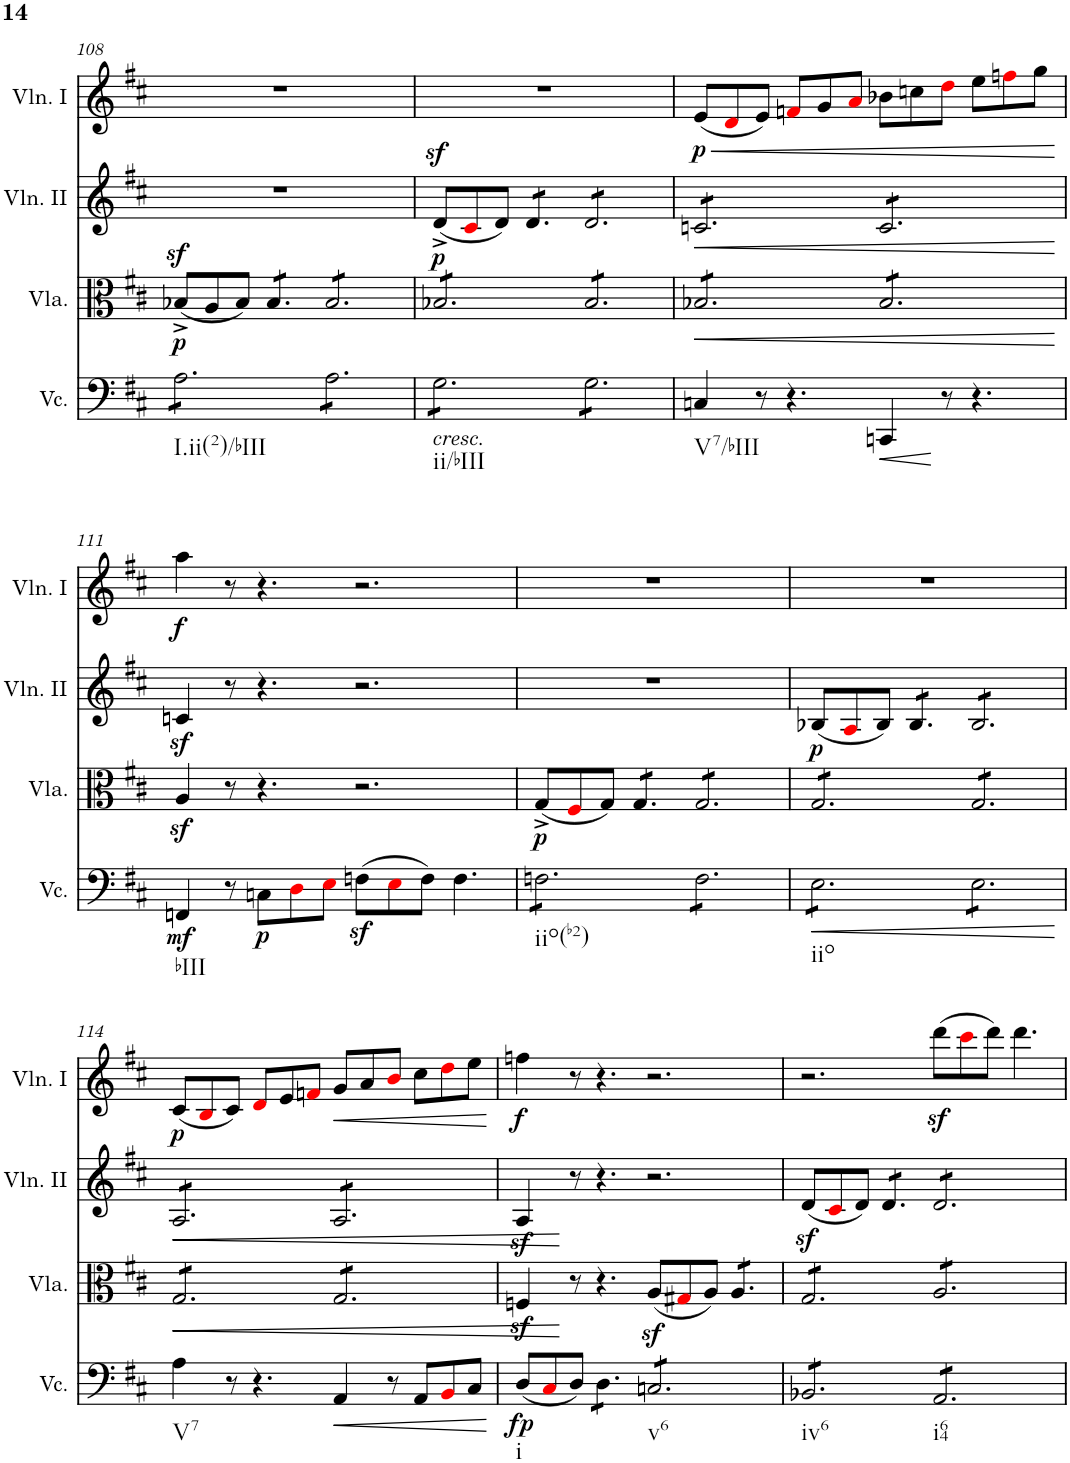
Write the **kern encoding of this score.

**kern	**dynam	**kern	**dynam	**kern	**dynam	**kern	**dynam
*part4	*part4	*part3	*part3	*part2	*part2	*part1	*part1
*staff4	*staff4	*staff3	*staff3	*staff2	*staff2	*staff1	*staff1
*I"Violoncello	*	*I"Viola	*	*I"Violino II	*	*I"Violino I	*
*I'Vc.	*	*I'Vla.	*	*I'Vln. II	*	*I'Vln. I	*
!!LO:PB:g=z
*clefF4	*	*clefC3	*	*clefG2	*	*clefG2	*
*k[f#c#]	*	*k[f#c#]	*	*k[f#c#]	*	*k[f#c#]	*
*M12/8	*	*M12/8	*	*M12/8	*	*M12/8	*
=108	=108	=108	=108	=108	=108	=108	=108
!LO:TX:b:t=I.ii(2)/bIII	!	!	!	!	!	!	!
!	!	!	!LO:DY:b	!	!	!	!
*tremolo	*	*	*	*	*	*	*
8A\L	.	(8B-Xz>^/L	p	1.r	.	1.r	.
8A\	.	8A/	.	.	.	.	.
8A\	.	8B-/J)	.	.	.	.	.
*	*	*tremolo	*	*	*	*	*
8A\	.	8B-/L	.	.	.	.	.
8A\	.	8B-/	.	.	.	.	.
8A\J	.	8B-/J	.	.	.	.	.
8A\L	.	8B-/L	.	.	.	.	.
8A\	.	8B-/	.	.	.	.	.
8A\	.	8B-/	.	.	.	.	.
8A\	.	8B-/	.	.	.	.	.
8A\	.	8B-/	.	.	.	.	.
8A\J	.	8B-/J	.	.	.	.	.
=109	=109	=109	=109	=109	=109	=109	=109
!LO:TX:b:i:t=cresc.	!	!	!	!	!	!	!
!LO:TX:b:t=ii/bIII	!	!	!	!	!	!	!
!	!	!	!	!	!LO:DY:b	!	!
8G\L	.	8B-X/L	.	(8dz>^/L	p	1.r	.
8G\	.	8B-X/	.	8c#i/	.	.	.
8G\	.	8B-X/	.	8d/J)	.	.	.
*	*	*	*	*tremolo	*	*	*
8G\	.	8B-X/	.	8d/L	.	.	.
8G\	.	8B-X/	.	8d/	.	.	.
8G\J	.	8B-X/J	.	8d/J	.	.	.
8G\L	.	8B-/L	.	8d/L	.	.	.
8G\	.	8B-/	.	8d/	.	.	.
8G\	.	8B-/	.	8d/	.	.	.
8G\	.	8B-/	.	8d/	.	.	.
8G\	.	8B-/	.	8d/	.	.	.
8G\J	.	8B-/J	.	8d/J	.	.	.
*Xtremolo	*	*	*	*	*	*	*
=110	=110	=110	=110	=110	=110	=110	=110
!LO:TX:b:t=V7/bIII	!	!	!	!	!	!	!
!	!	!	!LO:HP:b	!	!LO:HP:b	!	!LO:HP:b
!	!	!	!	!	!	!	!LO:DY:n=1:b
4Cn/	.	8B-X/L	<	8cn/L	<	(8e/L	< p
.	.	8B-X/	.	8cn/	.	8di/	.
8r	.	8B-X/	.	8cn/	.	8e/J)	.
4.r	.	8B-X/	.	8cn/	.	8fni/L	.
.	.	8B-X/	.	8cn/	.	8g/	.
.	.	8B-X/J	.	8cn/J	.	8ai/J	.
!	!LO:HP:b	!	!	!	!	!	!
4CCn/	<	8B-/L	.	8c/L	.	8b-X\L	.
.	.	8B-/	.	8c/	.	8ccn\	.
8r	[	8B-/	.	8c/	.	8ddi\J	.
4.r	.	8B-/	.	8c/	.	8ee\L	.
.	.	8B-/	.	8c/	.	8ffni\	.
.	.	8B-/J	.	8c/J	.	8gg\J	.
*	*	*	*	*Xtremolo	*	*	*
*	*	*Xtremolo	*	*	*	*	*
.	.	.	[	.	[	.	[
!!LO:LB:g=z
=111	=111	=111	=111	=111	=111	=111	=111
!LO:TX:b:t=bIII	!	!	!	!	!	!	!
!	!LO:DY:b	!	!	!	!	!	!LO:DY:b
4FFn/	mf	4Az</	.	4cnz</	.	4aa\	f
8r	.	8r	.	8r	.	8r	.
!	!LO:DY:b	!	!	!	!	!	!
8Cn\L	p	4.r	.	4.r	.	4.r	.
8Di\	.	.	.	.	.	.	.
8Ei\J	.	.	.	.	.	.	.
(8Fnz<\L	.	2.r	.	2.r	.	2.r	.
8Ei\	.	.	.	.	.	.	.
8F\J)	.	.	.	.	.	.	.
4.F\	.	.	.	.	.	.	.
=112	=112	=112	=112	=112	=112	=112	=112
!LO:TX:b:t=iio(b2)	!	!	!	!	!	!	!
!	!	!	!LO:DY:b	!	!	!	!
*tremolo	*	*	*	*	*	*	*
8Fn\L	.	(8G^/L	p	1.r	.	1.r	.
8Fn\	.	8F#i/	.	.	.	.	.
8Fn\	.	8G/J)	.	.	.	.	.
*	*	*tremolo	*	*	*	*	*
8Fn\	.	8G/L	.	.	.	.	.
8Fn\	.	8G/	.	.	.	.	.
8Fn\J	.	8G/J	.	.	.	.	.
8F\L	.	8G/L	.	.	.	.	.
8F\	.	8G/	.	.	.	.	.
8F\	.	8G/	.	.	.	.	.
8F\	.	8G/	.	.	.	.	.
8F\	.	8G/	.	.	.	.	.
8F\J	.	8G/J	.	.	.	.	.
=113	=113	=113	=113	=113	=113	=113	=113
!LO:TX:b:t=iio	!	!	!	!	!	!	!
!	!LO:HP:b	!	!	!	!LO:DY:b	!	!
8E\L	<	8G/L	.	(8B-X/L	p	1.r	.
8E\	.	8G/	.	8Ai/	.	.	.
8E\	.	8G/	.	8B-/J)	.	.	.
*	*	*	*	*tremolo	*	*	*
8E\	.	8G/	.	8B-/L	.	.	.
8E\	.	8G/	.	8B-/	.	.	.
8E\J	.	8G/J	.	8B-/J	.	.	.
8E\L	.	8G/L	.	8B-/L	.	.	.
8E\	.	8G/	.	8B-/	.	.	.
8E\	.	8G/	.	8B-/	.	.	.
8E\	.	8G/	.	8B-/	.	.	.
8E\	.	8G/	.	8B-/	.	.	.
8E\J	.	8G/J	.	8B-/J	.	.	.
*Xtremolo	*	*	*	*	*	*	*
.	[	.	.	.	.	.	.
!!LO:LB:g=z
=114	=114	=114	=114	=114	=114	=114	=114
!LO:TX:b:t=V7	!	!	!	!	!	!	!
!	!	!	!LO:HP:b	!	!LO:HP:b	!	!LO:DY:b
4A\	.	8G/L	<	8A/L	<	(8c#/L	p
.	.	8G/	.	8A/	.	8Bi/	.
8r	.	8G/	.	8A/	.	8c#/J)	.
4.r	.	8G/	.	8A/	.	8di/L	.
.	.	8G/	.	8A/	.	8e/	.
.	.	8G/J	.	8A/J	.	8fni/J	.
!	!LO:HP:b	!	!	!	!	!	!LO:HP:b
4AA/	<	8G/L	.	8A/L	.	8g/L	<
.	.	8G/	.	8A/	.	8a/	.
8r	.	8G/	.	8A/	.	8bi/J	.
8AA/L	.	8G/	.	8A/	.	8cc#\L	.
8BBi/	.	8G/	.	8A/	.	8ddi\	.
8C#/J	.	8G/J	.	8A/J	.	8ee\J	.
*	*	*	*	*Xtremolo	*	*	*
*	*	*Xtremolo	*	*	*	*	*
.	[	.	.	.	.	.	[
=115	=115	=115	=115	=115	=115	=115	=115
!LO:TX:b:t=i	!	!	!	!	!	!	!
!	!LO:DY:b	!	!	!	!	!	!LO:DY:b
(8D/L	fp	4Fnz</	.	4Az</	.	4ffn\	f
8C#i/	.	.	.	.	.	.	.
8D/J)	.	8r	[	8r	[	8r	.
*tremolo	*	*	*	*	*	*	*
8D\L	.	4.r	.	4.r	.	4.r	.
8D\	.	.	.	.	.	.	.
8D\J	.	.	.	.	.	.	.
!LO:TX:b:t=v6	!	!	!	!	!	!	!
8Cn/L	.	(8Az</L	.	2.r	.	2.r	.
8Cn/	.	8G#Xi/	.	.	.	.	.
8Cn/	.	8A/J)	.	.	.	.	.
*	*	*tremolo	*	*	*	*	*
8Cn/	.	8A/L	.	.	.	.	.
8Cn/	.	8A/	.	.	.	.	.
8Cn/J	.	8A/J	.	.	.	.	.
=116	=116	=116	=116	=116	=116	=116	=116
!LO:TX:b:t=iv6	!	!	!	!	!	!	!
8BB-X/L	.	8G/L	.	(8dz</L	.	2.r	.
8BB-X/	.	8G/	.	8c#i/	.	.	.
8BB-X/	.	8G/	.	8d/J)	.	.	.
*	*	*	*	*tremolo	*	*	*
8BB-X/	.	8G/	.	8d/L	.	.	.
8BB-X/	.	8G/	.	8d/	.	.	.
8BB-X/J	.	8G/J	.	8d/J	.	.	.
!LO:TX:b:t=i64	!	!	!	!	!	!	!
8AA/L	.	8A/L	.	8d/L	.	(8dddz<\L	.
8AA/	.	8A/	.	8d/	.	8ccc#i\	.
8AA/	.	8A/	.	8d/	.	8ddd\J)	.
8AA/	.	8A/	.	8d/	.	4.ddd\	.
8AA/	.	8A/	.	8d/	.	.	.
8AA/J	.	8A/J	.	8d/J	.	.	.
*	*	*	*	*Xtremolo	*	*	*
*	*	*Xtremolo	*	*	*	*	*
*Xtremolo	*	*	*	*	*	*	*
=	=	=	=	=	=	=	=
*-	*-	*-	*-	*-	*-	*-	*-
